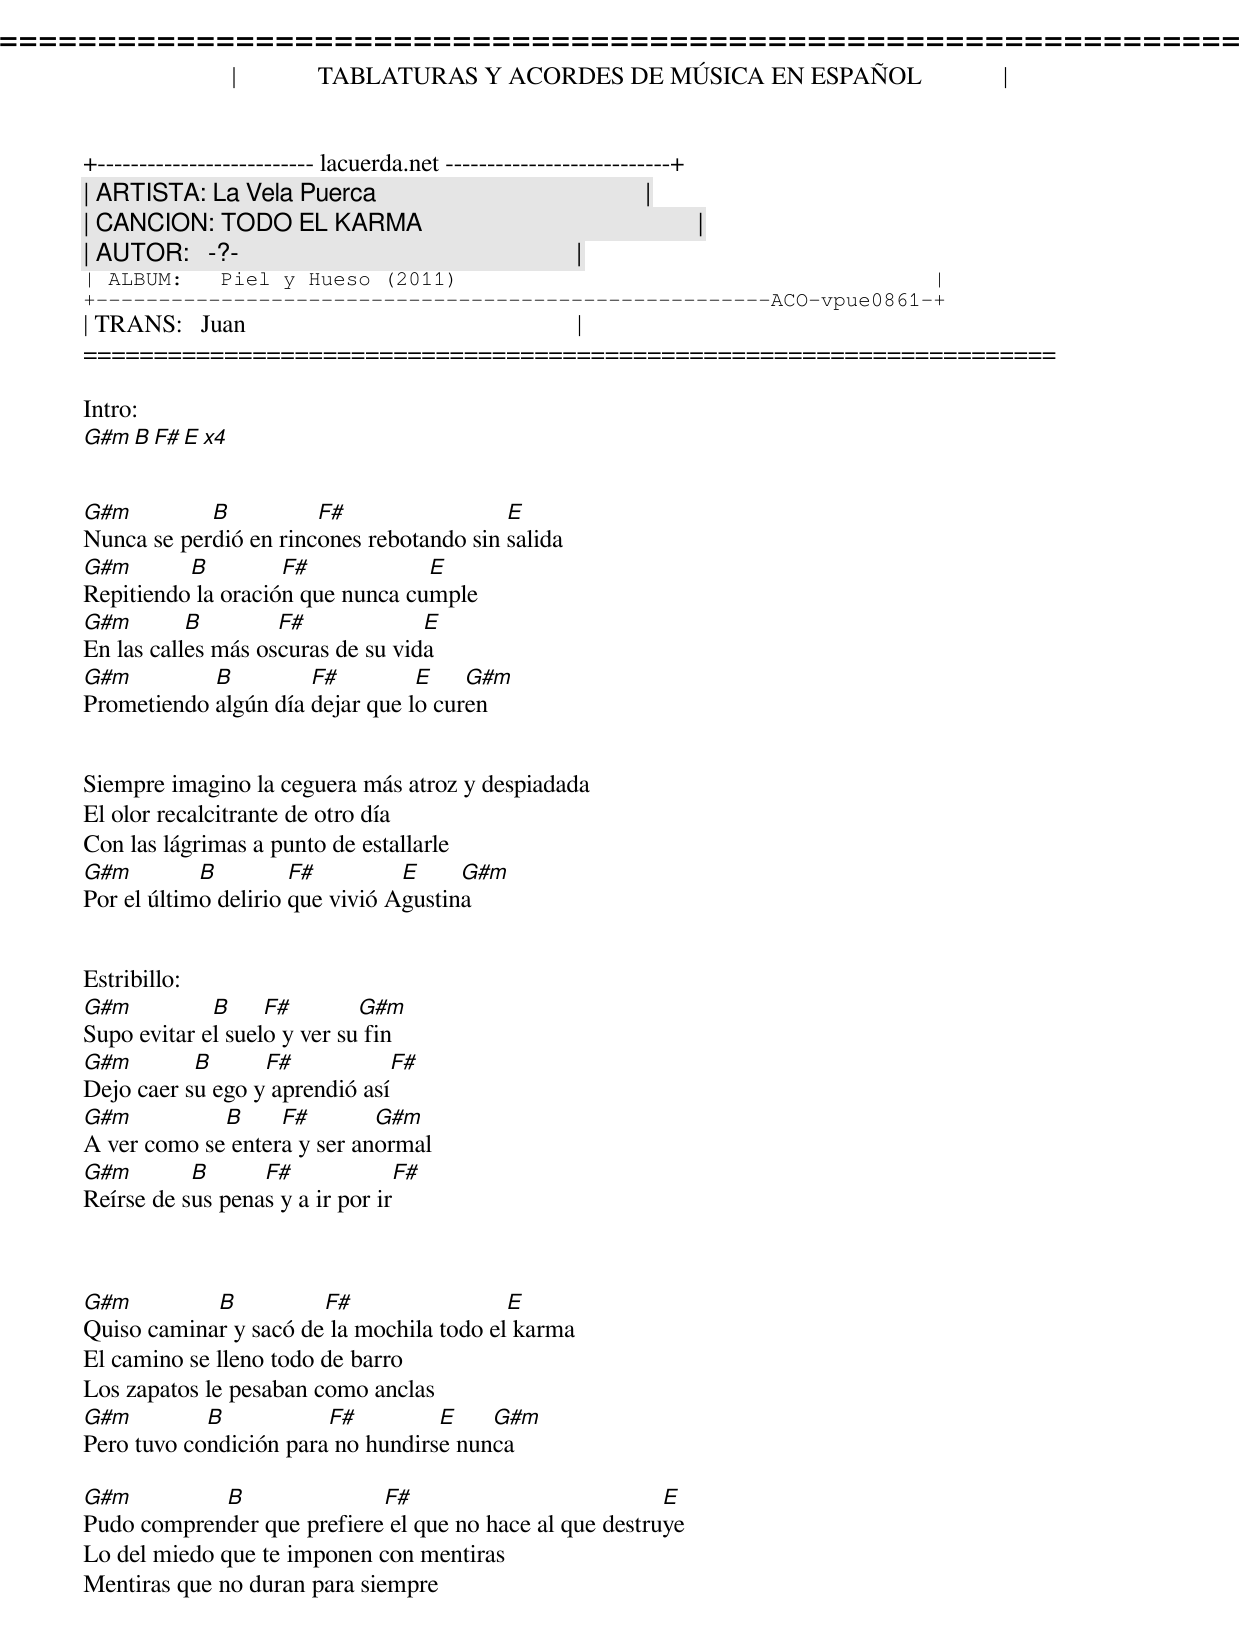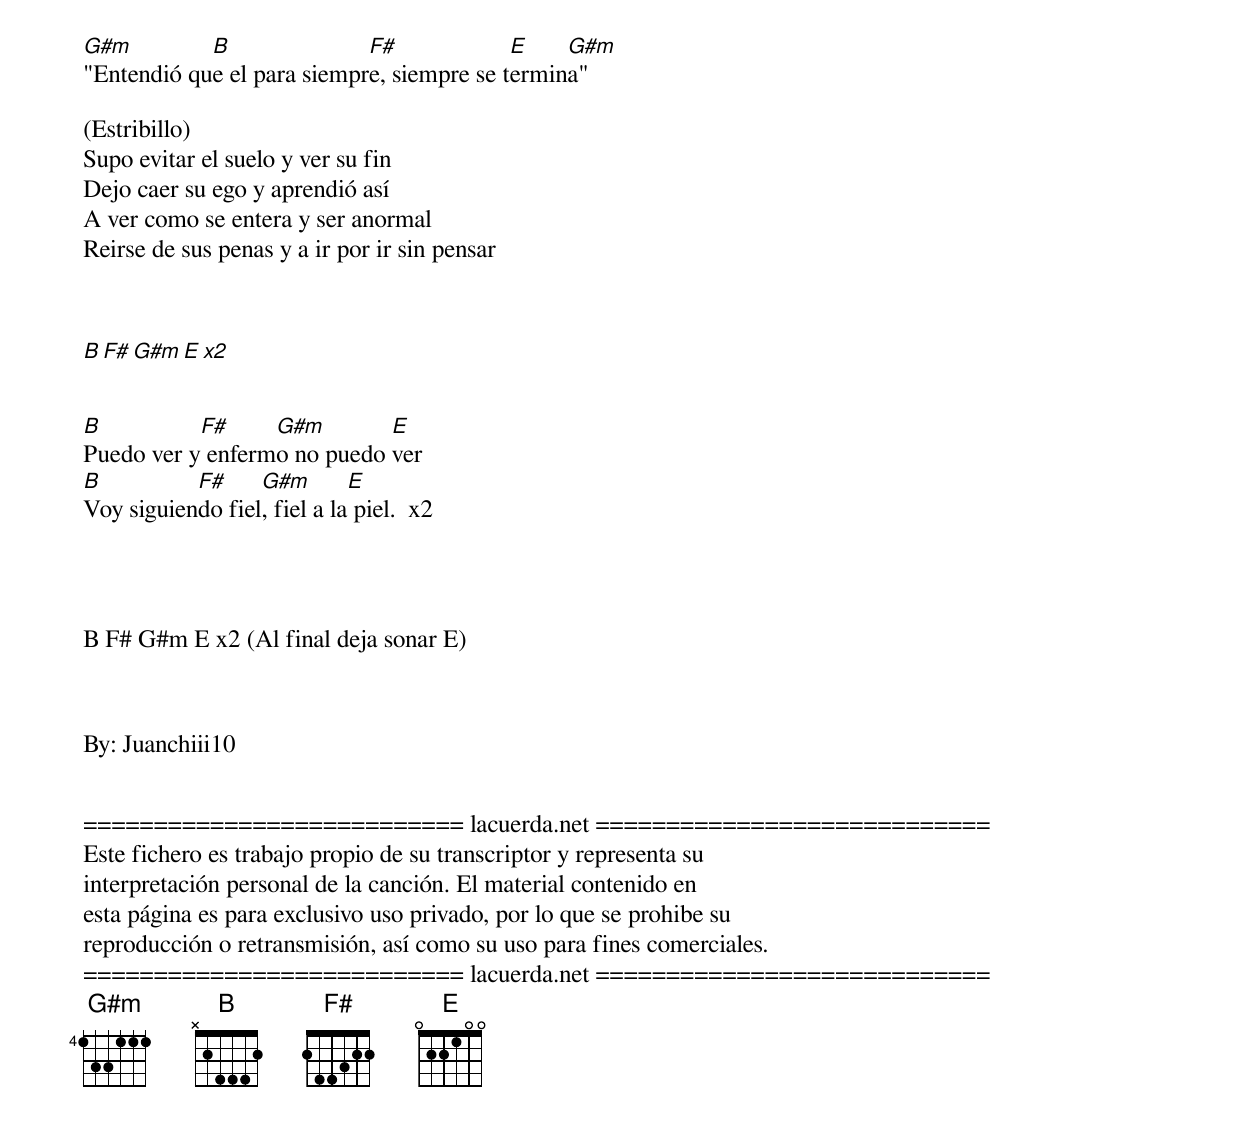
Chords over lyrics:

=====================================================================
|             TABLATURAS Y ACORDES DE MÚSICA EN ESPAÑOL             |
+-------------------------- lacuerda.net ---------------------------+
| ARTISTA: La Vela Puerca                                           |
| CANCION: TODO EL KARMA                                            |
| AUTOR:   -?-                                                      |
| ALBUM:   Piel y Hueso (2011)                                      |
+------------------------------------------------------ACO-vpue0861-+
| TRANS:   Juan                                                     |
=====================================================================

Intro:
G#m B F# E x4


G#m         B          F#                 E
Nunca se perdió en rincones rebotando sin salida
G#m       B         F#            E
Repitiendo la oración que nunca cumple
G#m        B        F#             E
En las calles más oscuras de su vida
G#m         B         F#         E    G#m
Prometiendo algún día dejar que lo curen


Siempre imagino la ceguera más atroz y despiadada
El olor recalcitrante de otro día
Con las lágrimas a punto de estallarle
G#m         B         F#         E     G#m
Por el último delirio que vivió Agustina


Estribillo:
G#m          B     F#        G#m
Supo evitar el suelo y ver su fin
G#m        B      F#             F#
Dejo caer su ego y aprendió así
G#m          B     F#        G#m
A ver como se entera y ser anormal
G#m        B      F#                F#
Reírse de sus penas y a ir por ir



G#m         B          F#                 E
Quiso caminar y sacó de la mochila todo el karma
El camino se lleno todo de barro
Los zapatos le pesaban como anclas
G#m         B           F#         E    G#m
Pero tuvo condición para no hundirse nunca

G#m         B               F#                           E
Pudo comprender que prefiere el que no hace al que destruye
Lo del miedo que te imponen con mentiras
Mentiras que no duran para siempre
G#m         B               F#             E    G#m
"Entendió que el para siempre, siempre se termina"

(Estribillo)
Supo evitar el suelo y ver su fin
Dejo caer su ego y aprendió así
A ver como se entera y ser anormal
Reirse de sus penas y a ir por ir sin pensar



B F# G#m E x2


B          F#     G#m        E
Puedo ver y enfermo no puedo ver
B          F#     G#m        E
Voy siguiendo fiel, fiel a la piel.  x2




B F# G#m E x2 (Al final deja sonar E)



By: Juanchiii10


=========================== lacuerda.net ============================
Este fichero es trabajo propio de su transcriptor y representa su
interpretación personal de la canción. El material contenido en
esta página es para exclusivo uso privado, por lo que se prohibe su
reproducción o retransmisión, así como su uso para fines comerciales.
=========================== lacuerda.net ============================
